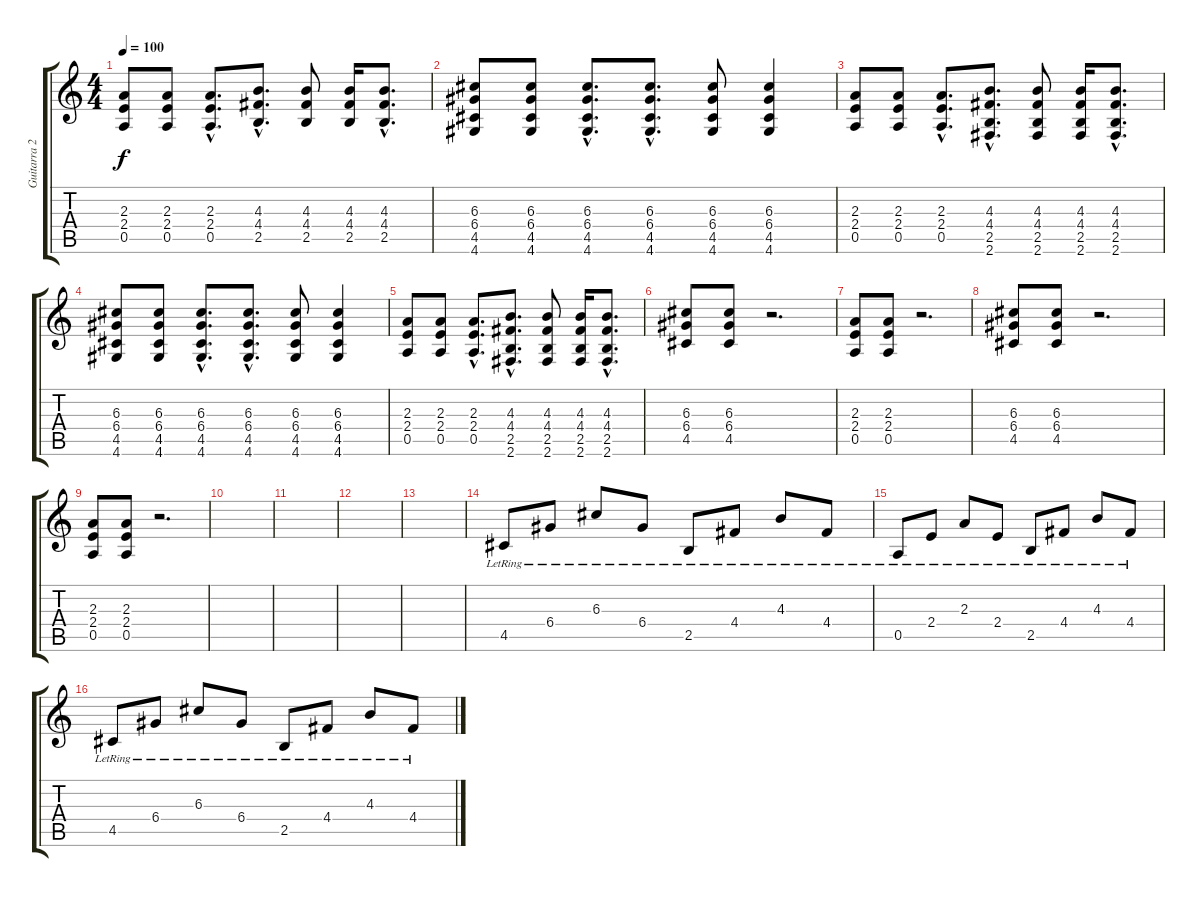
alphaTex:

\track ("Guitarra 2" "Guitarra 2") {instrument distortionguitar}
\staff {score tabs}
\tuning (E4 B3 G3 D3 A2 E2) {hide}
\ts (4 4)
\tempo 100
\clef g2
\ks c
(2.3 2.4 0.5).8{dy f} (2.3 2.4 0.5).8 (2.3{hac} 2.4{hac} 0.5{hac}).8{d} (4.3{hac} 4.4{hac} 2.5{hac}).8{d} (4.3 4.4 2.5).8 (4.3 4.4 2.5).16 (4.3{hac} 4.4{hac} 2.5{hac}).8{d} |
(6.3 6.4 4.5 4.6).8 (6.3 6.4 4.5 4.6).8 (6.3{hac} 6.4{hac} 4.5{hac} 4.6{hac}).8{d} (6.3{hac} 6.4{hac} 4.5{hac} 4.6{hac}).8{d} (6.3 6.4 4.5 4.6).8 (6.3 6.4 4.5 4.6).4 |
(2.3 2.4 0.5).8 (2.3 2.4 0.5).8 (2.3{hac} 2.4{hac} 0.5{hac}).8{d} (4.3{hac} 4.4{hac} 2.5{hac} 2.6{hac}).8{d} (4.3 4.4 2.5 2.6).8 (4.3 4.4 2.5 2.6).16 (4.3{hac} 4.4{hac} 2.5{hac} 2.6{hac}).8{d} |
(6.3 6.4 4.5 4.6).8 (6.3 6.4 4.5 4.6).8 (6.3{hac} 6.4{hac} 4.5{hac} 4.6{hac}).8{d} (6.3{hac} 6.4{hac} 4.5{hac} 4.6{hac}).8{d} (6.3 6.4 4.5 4.6).8 (6.3 6.4 4.5 4.6).4 |
(2.3 2.4 0.5).8 (2.3 2.4 0.5).8 (2.3{hac} 2.4{hac} 0.5{hac}).8{d} (4.3{hac} 4.4{hac} 2.5{hac} 2.6{hac}).8{d} (4.3 4.4 2.5 2.6).8 (4.3 4.4 2.5 2.6).16 (4.3{hac} 4.4{hac} 2.5{hac} 2.6{hac}).8{d} |
(6.3 6.4 4.5).8 (6.3 6.4 4.5).8 r.2{d} |
(2.3 2.4 0.5).8 (2.3 2.4 0.5).8 r.2{d} |
(6.3 6.4 4.5).8 (6.3 6.4 4.5).8 r.2{d} |
(2.3 2.4 0.5).8 (2.3 2.4 0.5).8 r.2{d} |
|
|
|
|
4.5{lr}.8{instrument electricguitarclean} 6.4{lr}.8 6.3{lr}.8 6.4{lr}.8 2.5{lr}.8 4.4{lr}.8 4.3{lr}.8 4.4{lr}.8 |
0.5{lr}.8 2.4{lr}.8 2.3{lr}.8 2.4{lr}.8 2.5{lr}.8 4.4{lr}.8 4.3{lr}.8 4.4{lr}.8 |
4.5{lr}.8 6.4{lr}.8 6.3{lr}.8 6.4{lr}.8 2.5{lr}.8 4.4{lr}.8 4.3{lr}.8 4.4{lr}.8
